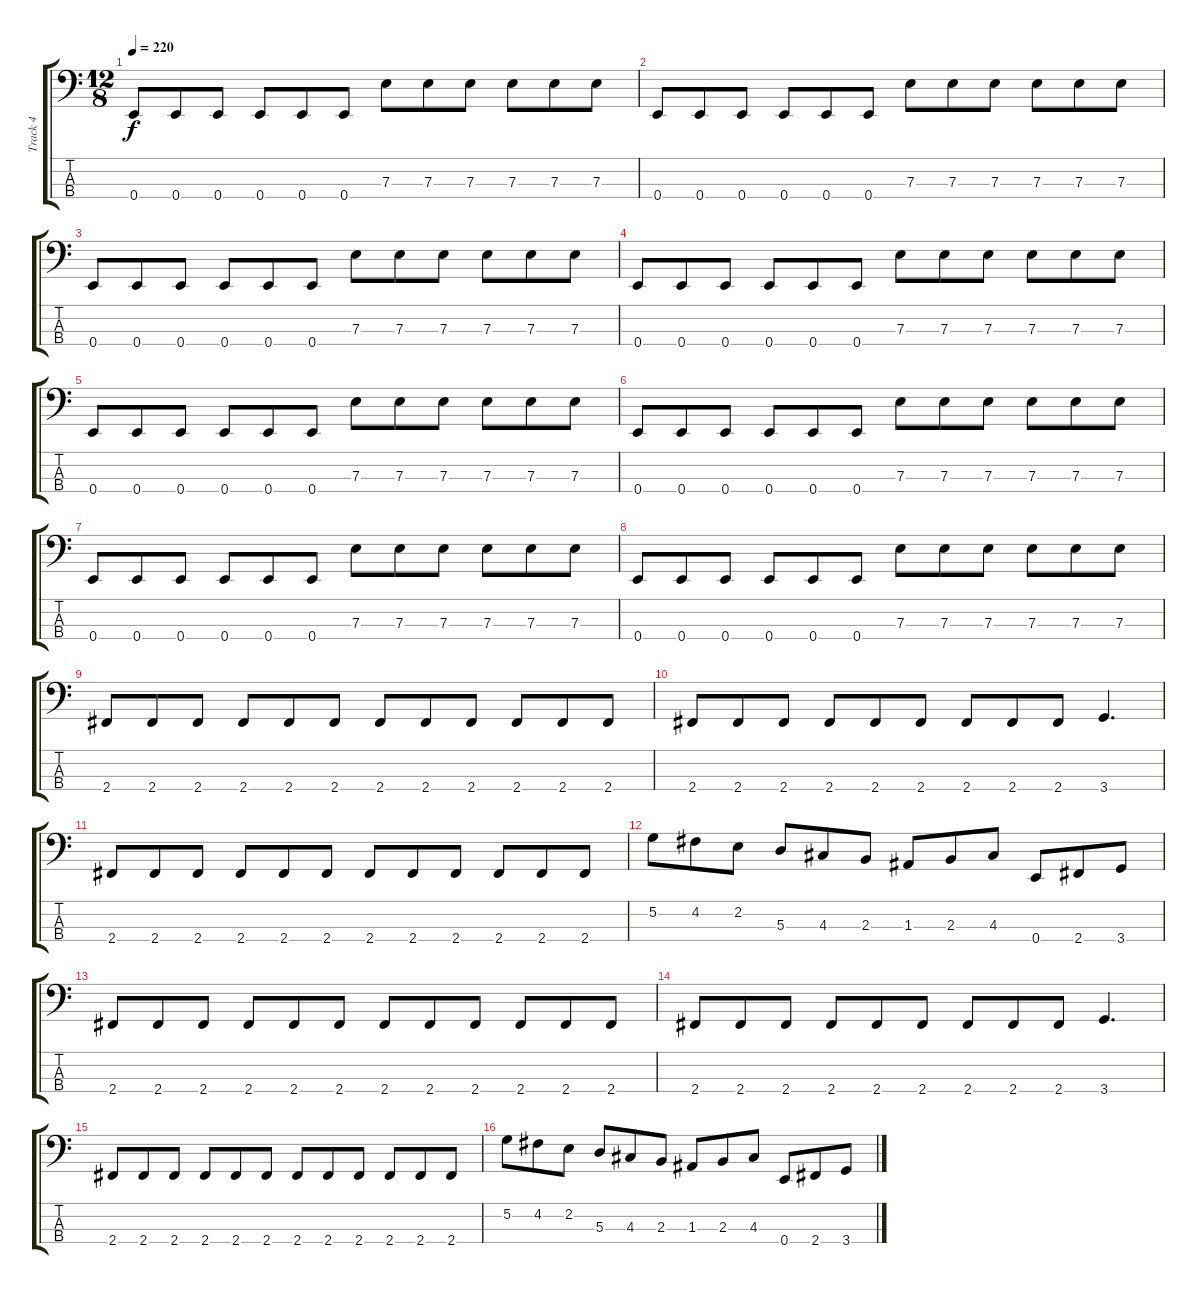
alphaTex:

\track ("Track 4" "Track 4") {instrument electricbasspick}
\staff {score tabs}
\tuning (G2 D2 A1 E1) {hide}
\ts (12 8)
\tempo 220
\clef f4
\ks c
0.4.8{dy f} 0.4.8 0.4.8 0.4.8 0.4.8 0.4.8 7.3.8 7.3.8 7.3.8 7.3.8 7.3.8 7.3.8 |
0.4.8 0.4.8 0.4.8 0.4.8 0.4.8 0.4.8 7.3.8 7.3.8 7.3.8 7.3.8 7.3.8 7.3.8 |
0.4.8 0.4.8 0.4.8 0.4.8 0.4.8 0.4.8 7.3.8 7.3.8 7.3.8 7.3.8 7.3.8 7.3.8 |
0.4.8 0.4.8 0.4.8 0.4.8 0.4.8 0.4.8 7.3.8 7.3.8 7.3.8 7.3.8 7.3.8 7.3.8 |
0.4.8 0.4.8 0.4.8 0.4.8 0.4.8 0.4.8 7.3.8 7.3.8 7.3.8 7.3.8 7.3.8 7.3.8 |
0.4.8 0.4.8 0.4.8 0.4.8 0.4.8 0.4.8 7.3.8 7.3.8 7.3.8 7.3.8 7.3.8 7.3.8 |
0.4.8 0.4.8 0.4.8 0.4.8 0.4.8 0.4.8 7.3.8 7.3.8 7.3.8 7.3.8 7.3.8 7.3.8 |
0.4.8 0.4.8 0.4.8 0.4.8 0.4.8 0.4.8 7.3.8 7.3.8 7.3.8 7.3.8 7.3.8 7.3.8 |
2.4.8 2.4.8 2.4.8 2.4.8 2.4.8 2.4.8 2.4.8 2.4.8 2.4.8 2.4.8 2.4.8 2.4.8 |
2.4.8 2.4.8 2.4.8 2.4.8 2.4.8 2.4.8 2.4.8 2.4.8 2.4.8 3.4.4{d} |
2.4.8 2.4.8 2.4.8 2.4.8 2.4.8 2.4.8 2.4.8 2.4.8 2.4.8 2.4.8 2.4.8 2.4.8 |
5.2.8 4.2.8 2.2.8 5.3.8 4.3.8 2.3.8 1.3.8 2.3.8 4.3.8 0.4.8 2.4.8 3.4.8 |
2.4.8 2.4.8 2.4.8 2.4.8 2.4.8 2.4.8 2.4.8 2.4.8 2.4.8 2.4.8 2.4.8 2.4.8 |
2.4.8 2.4.8 2.4.8 2.4.8 2.4.8 2.4.8 2.4.8 2.4.8 2.4.8 3.4.4{d} |
2.4.8 2.4.8 2.4.8 2.4.8 2.4.8 2.4.8 2.4.8 2.4.8 2.4.8 2.4.8 2.4.8 2.4.8 |
5.2.8 4.2.8 2.2.8 5.3.8 4.3.8 2.3.8 1.3.8 2.3.8 4.3.8 0.4.8 2.4.8 3.4.8
